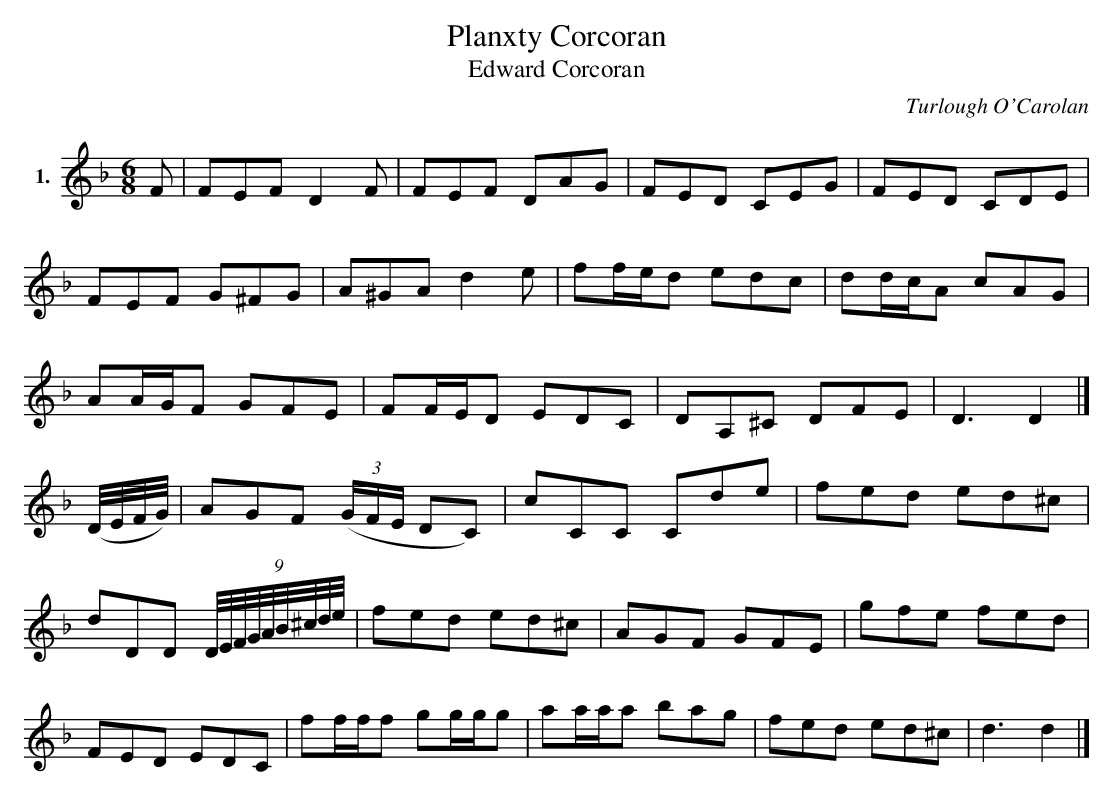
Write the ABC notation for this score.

X:1
T:Planxty Corcoran
T:Edward Corcoran
C:Turlough O'Carolan
M:6/8
L:1/8
K:Dm
V:1 clef=treble name="1."
[V:1] F|FEF D2F|FEF DAG|FED CEG|FED CDE|
FEF G^FG|A^GA d2e|ff/e/d edc|dd/c/A cAG|
AA/G/F GFE|FF/E/D EDC|DA,^C DFE|D3 D2|]
(D//E//F//G//)|AGF ((3G/F/E/ DC)|cCC Cde|fed ed^c|
dDD (9D//E//F//G//A//B//^c//d//e//|fed ed^c|AGF GFE|gfe fed|
FED EDC|ff/f/f gg/g/g|aa/a/a bag|fed ed^c|d3 d2|]
